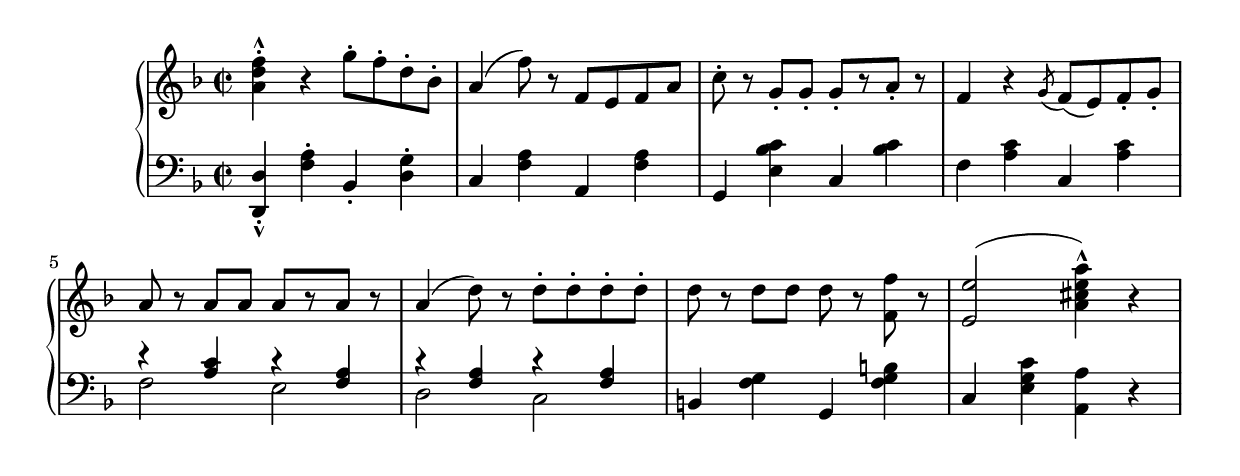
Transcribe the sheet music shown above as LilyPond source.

\include "english.ly"

Global = {\key  f \major \time 2/2}

RH = \relative c'' {
       <f d a>4-.-^ r g8-.[ f-. d-. bf-.] | a4^( f'8) r f,[ e f a] | c-. r g-.[ g-.] g-.[ r a-.] r |
	f4 r \acciaccatura g8 f8[_( e) f-. g-.]
	a8 r a[ a] a[ r a] r | a4^( d8) r d-.[ d-. d-. d-.] | d r d[ d] d r <f f,> r | <e e,>2^( <a e cs a>4^^) r
}

LH = \relative c {
      <d d,>4-.-^ <f a>-. bf,-. <d g>-. | c <f a> a, <f' a> | g, <e' bf' c> c <bf' c> | f <a c> c, <a' c>
	<< \stemUp {d4\rest <a c> c\rest <a f> | c\rest <a f> c\rest <a f>} \\
	 \stemDown {f2 e | d c} >> |
	b4 <f' g> g, <f' g b> | c <e g c> <a a,> r
}

\score { {
\context PianoStaff <<
  \new Staff = "up" {
    \Global \clef treble
    \RH
  }
  \new Staff = "down" {
    \Global \clef bass
    \LH
  }
>>
}
}